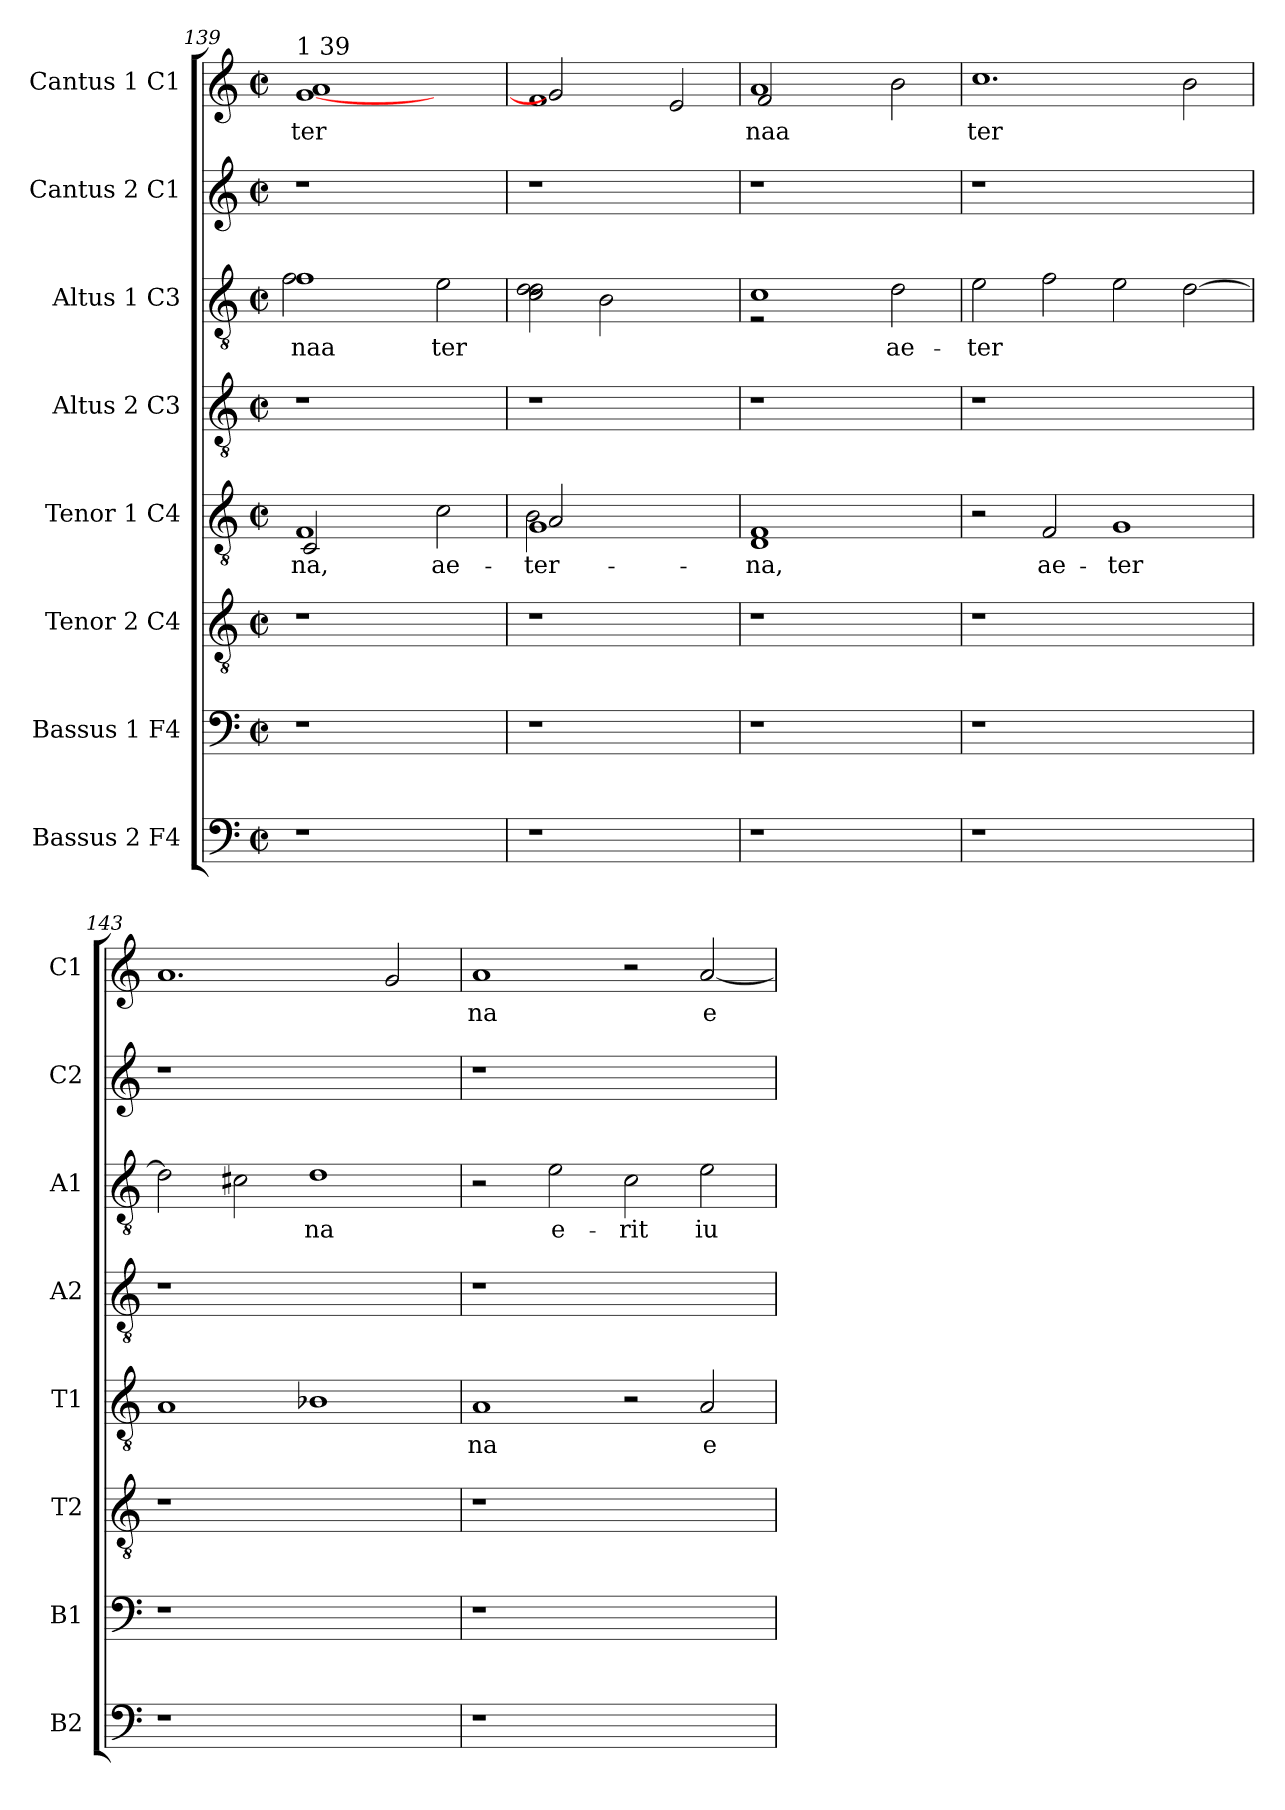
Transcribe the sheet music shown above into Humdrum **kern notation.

**kern	**kern	**kern	**kern	**text	**kern	**kern	**text	**kern	**kern	**text
*part8	*part7	*part6	*part5	*part5	*part4	*part3	*part3	*part2	*part1	*part1
*staff8	*staff7	*staff6	*staff5	*staff5	*staff4	*staff3	*staff3	*staff2	*staff1	*staff1
*I"Bassus 2  F4	*I"Bassus 1  F4	*I"Tenor 2  C4	*I"Tenor 1  C4	*	*I"Altus 2  C3	*I"Altus 1  C3	*	*I"Cantus 2  C1	*I"Cantus 1  C1	*
*I'B2	*I'B1	*I'T2	*I'T1	*	*I'A2	*I'A1	*	*I'C2	*I'C1	*
!!LO:PB:g=z
*clefF4	*clefF4	*clefGv2	*clefGv2	*	*clefGv2	*clefGv2	*	*clefG2	*clefG2	*
*k[]	*k[]	*k[]	*k[]	*	*k[]	*k[]	*	*k[]	*k[]	*
*C:	*C:	*C:	*C:	*	*C:	*C:	*	*C:	*C:	*
*M2/2	*M2/2	*M2/2	*M2/2	*	*M2/2	*M2/2	*	*M2/2	*M2/2	*
*met(c|)	*met(c|)	*met(c|)	*met(c|)	*	*met(c|)	*met(c|)	*	*met(c|)	*met(c|)	*
=139	=139	=139	=139	=139	=139	=139	=139	=139	=139	=139
*	*	*	*^	*	*	*	*	*	*	*
!	!	!	!	!	!	!	!	!	!	!LO:TX:a:t=1 39	!
!	!	!	!	!	!LO:LY:b:cj	!	!	!LO:LY:b:cj	!	!	!LO:LY:b:cj
*	*	*	*	*	*	*	*^	*	*	*	*
1r	1r	1r	1F	2C/	-na,	1r	1f	2f\	-naa	1r	1a [<1g	-ter-
.	.	.	.	1ryy	.	.	.	1ryy	.	.	.	.
!	!	!	!	!	!LO:LY:b:cj	!	!	!	!LO:LY:b:cj	!	!	!
2ryy	2ryy	2ryy	2c\	.	ae-	2ryy	2e\	.	ter-	2ryy	2ryy	.
*	*	*	*	*	*	*	*v	*v	*	*	*	*
=140	=140	=140	=140	=140	=140	=140	=140	=140	=140	=140	=140
*	*	*	*	*^	*	*	*	*	*	*	*
!	!	!	!	!	!	!LO:LY:b:cj	!	!	!LO:LY:b:cj	!	!	!LO:LY:b:cj
*	*	*	*	*	*	*	*	*	*	*	*^	*
1r	1r	1r	1G	2B\	2A/	-ter-	1r	2d\ 2c\ 2d\	--	1r	1f	2g/]	--
!	!	!	!	!	!	!	!	!	!LO:LY:b:cj	!	!	!	!
.	.	.	.	2ryy	2ryy	.	.	2B\	--	.	.	1ryy	.
!	!	!	!	!	!	!	!	!	!	!	!	!	!LO:LY:b:cj
2ryy	2ryy	2ryy	2ryy	2ryy	2ryy	.	2ryy	2ryy	.	2ryy	2e/	.	--
=141	=141	=141	=141	=141	=141	=141	=141	=141	=141	=141	=141	=141	=141
!	!	!	!	!	!	!LO:LY:b:cj	!	!	!	!	!	!	!LO:LY:b:cj
*	*	*	*v	*v	*v	*	*	*^	*	*	*	*	*
1r	1r	1r	1F 1D	-na,	1r	1c	2r	.	1r	1a	2f/	-naa
.	.	.	.	.	.	.	1ryy	.	.	.	1ryy	.
!	!	!	!	!	!	!	!	!LO:LY:b:cj	!	!	!	!LO:LY:b:cj
2ryy	2ryy	2ryy	2ryy	.	2ryy	2d\	.	-ae-	2ryy	2b\	.	.
*	*	*	*	*	*	*v	*v	*	*	*v	*v	*
=142	=142	=142	=142	=142	=142	=142	=142	=142	=142	=142
!	!	!	!	!	!	!	!LO:LY:b:cj	!	!	!LO:LY:b:cj
1r	1r	1r	2r	.	1r	2e\	-ter-	1r	1.cc	ter-
!	!	!	!	!LO:LY:b:cj	!	!	!LO:LY:b:cj	!	!	!
.	.	.	2F/	ae-	.	2f\	--	.	.	.
!	!	!	!	!LO:LY:b:cj	!	!	!LO:LY:b:cj	!	!	!
1ryy	1ryy	1ryy	1G	-ter-	1ryy	2e\	--	1ryy	.	.
!	!	!	!	!	!	!	!LO:LY:b:cj	!	!	!LO:LY:b:cj
.	.	.	.	.	.	[>2d\	--	.	2b\	--
=143	=143	=143	=143	=143	=143	=143	=143	=143	=143	=143
!	!	!	!	!LO:LY:b:cj	!	!	!LO:LY:b:cj	!	!	!LO:LY:b:cj
1r	1r	1r	1A	--	1r	2d\]	--	1r	1.a	--
!	!	!	!	!	!	!	!LO:LY:b:cj	!	!	!
.	.	.	.	.	.	2c#\	--	.	.	.
!	!	!	!	!LO:LY:b:cj	!	!	!LO:LY:b:cj	!	!	!
1ryy	1ryy	1ryy	1B-X	--	1ryy	1d	-na	1ryy	.	.
!	!	!	!	!	!	!	!	!	!	!LO:LY:b:cj
.	.	.	.	.	.	.	.	.	2g/	--
=144	=144	=144	=144	=144	=144	=144	=144	=144	=144	=144
!	!	!	!	!LO:LY:b:cj	!	!	!	!	!	!LO:LY:b:cj
1r	1r	1r	1A	-na	1r	2r	.	1r	1a	-na
!	!	!	!	!	!	!	!LO:LY:b:cj	!	!	!
.	.	.	.	.	.	2e\	e-	.	.	.
!	!	!	!	!	!	!	!LO:LY:b:cj	!	!	!
1ryy	1ryy	1ryy	2r	.	1ryy	2c\	-rit	1ryy	2r	.
!	!	!	!	!LO:LY:b:cj	!	!	!LO:LY:b:cj	!	!	!LO:LY:b:cj
.	.	.	2A/	e-	.	2e\	iu-	.	[<2a/	e-
=	=	=	=	=	=	=	=	=	=	=
*-	*-	*-	*-	*-	*-	*-	*-	*-	*-	*-
